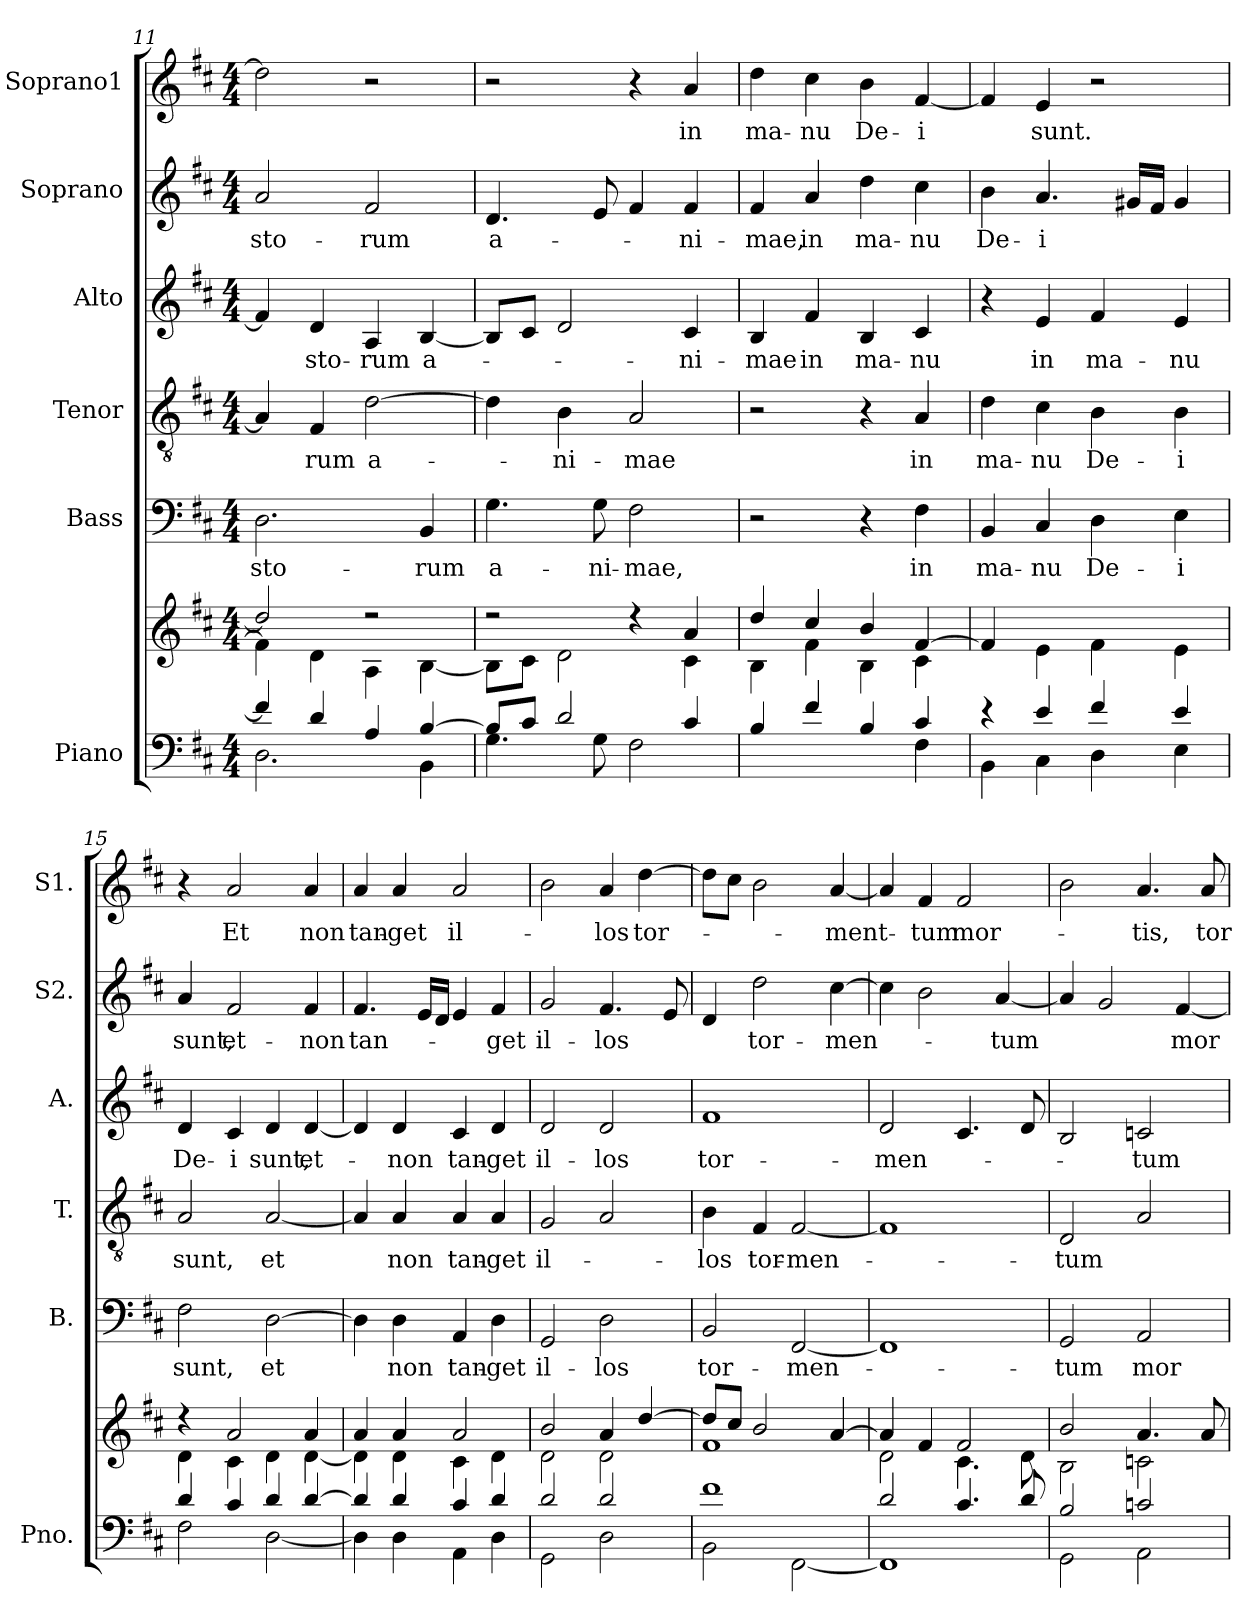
**kern	**kern	**kern	**text	**kern	**text	**kern	**text	**kern	**text	**kern	**text
*part6	*part6	*part5	*part5	*part4	*part4	*part3	*part3	*part2	*part2	*part1	*part1
*staff7	*staff6	*staff5	*staff5	*staff4	*staff4	*staff3	*staff3	*staff2	*staff2	*staff1	*staff1
*I"Piano	*	*I"Bass	*	*I"Tenor	*	*I"Alto	*	*I"Soprano	*	*I"Soprano1	*
*I'Pno.	*	*I'B.	*	*I'T.	*	*I'A.	*	*I'S2.	*	*I'S1.	*
*clefF4	*clefG2	*clefF4	*	*clefGv2	*	*clefG2	*	*clefG2	*	*clefG2	*
*k[f#c#]	*k[f#c#]	*k[f#c#]	*	*k[f#c#]	*	*k[f#c#]	*	*k[f#c#]	*	*k[f#c#]	*
*D:	*D:	*D:	*	*D:	*	*D:	*	*D:	*	*D:	*
*M4/4	*M4/4	*M4/4	*	*M4/4	*	*M4/4	*	*M4/4	*	*M4/4	*
=11	=11	=11	=11	=11	=11	=11	=11	=11	=11	=11	=11
*^	*^	*	*	*	*	*	*	*	*	*	*
!	!	!	!	!	!LO:LY:b	!	!	!	!	!	!LO:LY:b	!	!
4f#/]	2.D\	2dd/]	4f#\]	2.D\	-sto-	4A/]	.	4f#/]	.	2a/	-sto-	2dd\]	.
!	!	!	!	!	!	!	!LO:LY:b	!	!LO:LY:b	!	!	!	!
4d/	.	.	4d\	.	.	4F#/	-rum	4d/	-sto-	.	.	.	.
!	!	!	!	!	!	!	!LO:LY:b	!	!LO:LY:b	!	!LO:LY:b	!	!
4A/	.	2r	4A\	.	.	[2d\	a-	4A/	-rum	2f#/	-rum	2r	.
!	!	!	!	!	!LO:LY:b	!	!	!	!LO:LY:b	!	!	!	!
[4B/	4BB\	.	[4B\	4BB/	-rum	.	.	[4B/	a-	.	.	.	.
!!LO:PB:g=z
=12	=12	=12	=12	=12	=12	=12	=12	=12	=12	=12	=12	=12	=12
!	!	!	!	!	!LO:LY:b	!	!	!	!	!	!LO:LY:b	!	!
8B/L]	4.G\	2r	8B\L]	4.G\	a-	4d\]	.	8B/L]	.	4.d/	a-	2r	.
8c#/J	.	.	8c#\J	.	.	.	.	8c#/J	.	.	.	.	.
!	!	!	!	!	!	!	!LO:LY:b	!	!	!	!	!	!
2d/	.	.	2d\	.	.	4B\	-ni-	2d/	.	.	.	.	.
!	!	!	!	!	!LO:LY:b	!	!	!	!	!	!	!	!
.	8G\	.	.	8G\	-ni-	.	.	.	.	8e/	.	.	.
!	!	!	!	!	!LO:LY:b	!	!LO:LY:b	!	!	!	!	!	!
.	2F#\	4r	.	2F#\	-mae,	2A/	-mae	.	.	4f#/	.	4r	.
!	!	!	!	!	!	!	!	!	!LO:LY:b	!	!LO:LY:b	!	!LO:LY:b
4c#/	.	4a/	4c#\	.	.	.	.	4c#/	-ni-	4f#/	-ni-	4a/	in
=13	=13	=13	=13	=13	=13	=13	=13	=13	=13	=13	=13	=13	=13
!	!	!	!	!	!	!	!	!	!LO:LY:b	!	!LO:LY:b	!	!LO:LY:b
4B/	2.ryy	4dd/	4B\	2r	.	2r	.	4B/	-mae	4f#/	-mae,	4dd\	ma-
!	!	!	!	!	!	!	!	!	!LO:LY:b	!	!LO:LY:b	!	!LO:LY:b
4f#/	.	4cc#/	4f#\	.	.	.	.	4f#/	in	4a/	in	4cc#\	-nu
!	!	!	!	!	!	!	!	!	!LO:LY:b	!	!LO:LY:b	!	!LO:LY:b
4B/	.	4b/	4B\	4r	.	4r	.	4B/	ma-	4dd\	ma-	4b\	De-
!	!	!	!	!	!LO:LY:b	!	!LO:LY:b	!	!LO:LY:b	!	!LO:LY:b	!	!LO:LY:b
4c#/	4F#\	[4f#/	4c#\	4F#\	in	4A/	in	4c#/	-nu	4cc#\	-nu	[4f#/	-i
=14	=14	=14	=14	=14	=14	=14	=14	=14	=14	=14	=14	=14	=14
!	!	!	!	!	!LO:LY:b	!	!LO:LY:b	!	!	!	!LO:LY:b	!	!
4r	4BB\	4f#/]	4ryy	4BB/	ma-	4d\	ma-	4r	.	4b\	De-	4f#/]	.
!	!	!	!	!	!LO:LY:b	!	!LO:LY:b	!	!LO:LY:b	!	!LO:LY:b	!	!LO:LY:b
4e/	4C#\	4ryy	4e\	4C#/	-nu	4c#\	-nu	4e/	in	4.a/	-i	4e/	sunt.
!	!	!	!	!	!LO:LY:b	!	!LO:LY:b	!	!LO:LY:b	!	!	!	!
4f#/	4D\	2ryy	4f#\	4D\	De-	4B\	De-	4f#/	ma-	.	.	2r	.
.	.	.	.	.	.	.	.	.	.	16g#X/LL	.	.	.
.	.	.	.	.	.	.	.	.	.	16f#/JJ	.	.	.
!	!	!	!	!	!LO:LY:b	!	!LO:LY:b	!	!LO:LY:b	!	!	!	!
4e/	4E\	.	4e\	4E\	-i	4B\	-i	4e/	-nu	4g#/	.	.	.
!!LO:PB:g=z
=15	=15	=15	=15	=15	=15	=15	=15	=15	=15	=15	=15	=15	=15
!	!	!	!	!	!LO:LY:b	!	!LO:LY:b	!	!LO:LY:b	!	!LO:LY:b	!	!
4d/	2F#\	4r	4d\	2F#\	sunt,	2A/	sunt,	4d/	De-	4a/	sunt,	4r	.
!	!	!	!	!	!	!	!	!	!LO:LY:b	!	!LO:LY:b	!	!LO:LY:b
4c#/	.	2a/	4c#\	.	.	.	.	4c#/	-i	2f#/	et-	2a/	Et
!	!	!	!	!	!LO:LY:b	!	!LO:LY:b	!	!LO:LY:b	!	!	!	!
4d/	[2D\	.	4d\	[2D\	et	[2A/	et	4d/	sunt,	.	.	.	.
!	!	!	!	!	!	!	!	!	!LO:LY:b	!	!LO:LY:b	!	!LO:LY:b
[4d/	.	4a/	[4d\	.	.	.	.	[4d/	et-	4f#/	-non	4a/	non
=16	=16	=16	=16	=16	=16	=16	=16	=16	=16	=16	=16	=16	=16
!	!	!	!	!	!	!	!	!	!	!	!LO:LY:b	!	!LO:LY:b
4d/]	4D\]	4a/	4d\]	4D\]	.	4A/]	.	4d/]	.	4.f#/	tan-	4a/	tan-
!	!	!	!	!	!LO:LY:b	!	!LO:LY:b	!	!LO:LY:b	!	!	!	!LO:LY:b
4d/	4D\	4a/	4d\	4D\	non	4A/	non	4d/	-non	.	.	4a/	-get
.	.	.	.	.	.	.	.	.	.	16e/LL	.	.	.
.	.	.	.	.	.	.	.	.	.	16d/JJ	.	.	.
!	!	!	!	!	!LO:LY:b	!	!LO:LY:b	!	!LO:LY:b	!	!	!	!LO:LY:b
4c#/	4AA\	2a/	4c#\	4AA/	tan-	4A/	tan-	4c#/	tan-	4e/	.	2a/	il-
!	!	!	!	!	!LO:LY:b	!	!LO:LY:b	!	!LO:LY:b	!	!LO:LY:b	!	!
4d/	4D\	.	4d\	4D\	-get	4A/	-get	4d/	-get	4f#/	-get	.	.
=17	=17	=17	=17	=17	=17	=17	=17	=17	=17	=17	=17	=17	=17
!	!	!	!	!	!LO:LY:b	!	!LO:LY:b	!	!LO:LY:b	!	!LO:LY:b	!	!
2d/	2GG\	2b/	2d\	2GG/	il-	2G/	il-	2d/	il-	2g/	il-	2b\	.
!	!	!	!	!	!LO:LY:b	!	!	!	!LO:LY:b	!	!LO:LY:b	!	!LO:LY:b
2d/	2D\	4a/	2d\	2D\	-los	2A/	.	2d/	-los	4.f#/	-los	4a/	-los
!	!	!	!	!	!	!	!	!	!	!	!	!	!LO:LY:b
.	.	[4dd/	.	.	.	.	.	.	.	.	.	[4dd\	tor-
.	.	.	.	.	.	.	.	.	.	8e/	.	.	.
=18	=18	=18	=18	=18	=18	=18	=18	=18	=18	=18	=18	=18	=18
!	!	!	!	!	!LO:LY:b	!	!LO:LY:b	!	!LO:LY:b	!	!	!	!
1f#	2BB\	8dd/L]	1f#	2BB/	tor-	4B\	-los	1f#	tor-	4d/	.	8dd\L]	.
.	.	8cc#/J	.	.	.	.	.	.	.	.	.	8cc#\J	.
!	!	!	!	!	!	!	!LO:LY:b	!	!	!	!LO:LY:b	!	!
.	.	2b/	.	.	.	4F#/	tor-	.	.	2dd\	tor-	2b\	.
!	!	!	!	!	!LO:LY:b	!	!LO:LY:b	!	!	!	!	!	!
.	[2FF#\	.	.	[2FF#/	-men-	[2F#/	-men-	.	.	.	.	.	.
!	!	!	!	!	!	!	!	!	!	!	!LO:LY:b	!	!LO:LY:b
.	.	[4a/	.	.	.	.	.	.	.	[4cc#\	-men-	[4a/	-ment-
!!LO:PB:g=z
=19	=19	=19	=19	=19	=19	=19	=19	=19	=19	=19	=19	=19	=19
!	!	!	!	!	!	!	!	!	!LO:LY:b	!	!	!	!
2d/	1FF#]	4a/]	2d\	1FF#]	.	1F#]	.	2d/	-men-	4cc#\]	.	4a/]	.
!	!	!	!	!	!	!	!	!	!	!	!	!	!LO:LY:b
.	.	4f#/	.	.	.	.	.	.	.	2b\	.	4f#/	-tum
!	!	!	!	!	!	!	!	!	!	!	!	!	!LO:LY:b
4.c#/	.	2f#/	4.c#\	.	.	.	.	4.c#/	.	.	.	2f#/	mor-
!	!	!	!	!	!	!	!	!	!	!	!LO:LY:b	!	!
.	.	.	.	.	.	.	.	.	.	[4a/	-tum	.	.
8d/	.	.	8d\	.	.	.	.	8d/	.	.	.	.	.
=20	=20	=20	=20	=20	=20	=20	=20	=20	=20	=20	=20	=20	=20
!	!	!	!	!	!LO:LY:b	!	!LO:LY:b	!	!	!	!	!	!
2B/	2GG\	2b/	2B\	2GG/	-tum	2D/	-tum	2B/	.	4a/]	.	2b\	.
.	.	.	.	.	.	.	.	.	.	2g/	.	.	.
!	!	!	!	!	!LO:LY:b	!	!	!	!LO:LY:b	!	!	!	!LO:LY:b
2cn/	2AA\	4.a/	2cn\	2AA/	mor-	2A/	.	2cn/	-tum	.	.	4.a/	-tis,
!	!	!	!	!	!	!	!	!	!	!	!LO:LY:b	!	!
.	.	.	.	.	.	.	.	.	.	[4f#/	mor-	.	.
!	!	!	!	!	!	!	!	!	!	!	!	!	!LO:LY:b
.	.	8a/	.	.	.	.	.	.	.	.	.	8a/	tor-
*v	*v	*	*	*	*	*	*	*	*	*	*	*	*
*	*v	*v	*	*	*	*	*	*	*	*	*	*
=	=	=	=	=	=	=	=	=	=	=	=
*-	*-	*-	*-	*-	*-	*-	*-	*-	*-	*-	*-
